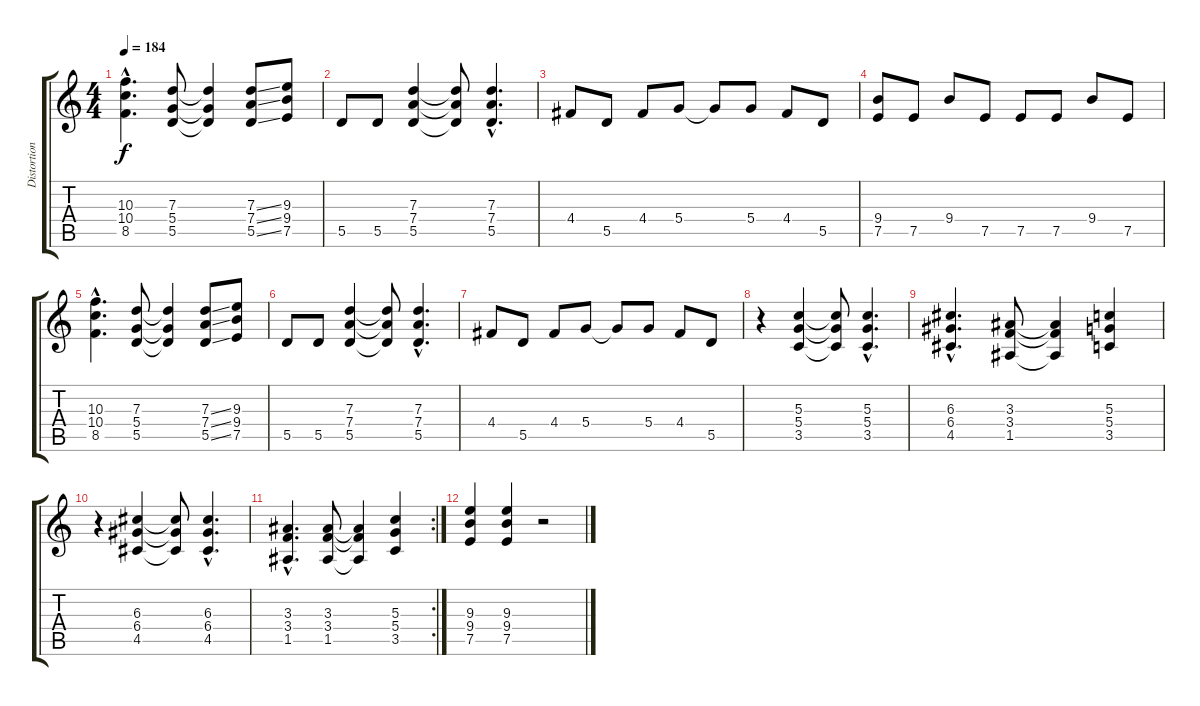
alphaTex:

\track ("Distortion Guitar" "Distortion") {instrument distortionguitar}
\staff {score tabs}
\tuning (E4 B3 G3 D3 A2 E2) {hide}
\ts (4 4)
\tempo 184
\clef g2
\ks c
(10.3{hac} 10.4{hac} 8.5{hac}).4{d dy f} (7.3 5.4 5.5).8 (7.3{t} 5.4{t} 5.5{t}).4 (7.3{ss} 7.4{ss} 5.5{ss}).8 (9.3 9.4 7.5).8 |
5.5.8 5.5.8 (7.3 7.4 5.5).4 (7.3{t} 7.4{t} 5.5{t}).8 (7.3{hac} 7.4{hac} 5.5{hac}).4{d} |
4.4.8 5.5.8 4.4.8 5.4.8 5.4{t}.8 5.4.8 4.4.8 5.5.8 |
(9.4 7.5).8 7.5.8 9.4.8 7.5.8 7.5.8 7.5.8 9.4.8 7.5.8 |
(10.3{hac} 10.4{hac} 8.5{hac}).4{d} (7.3 5.4 5.5).8 (7.3{t} 5.4{t} 5.5{t}).4 (7.3{ss} 7.4{ss} 5.5{ss}).8 (9.3 9.4 7.5).8 |
5.5.8 5.5.8 (7.3 7.4 5.5).4 (7.3{t} 7.4{t} 5.5{t}).8 (7.3{hac} 7.4{hac} 5.5{hac}).4{d} |
4.4.8 5.5.8 4.4.8 5.4.8 5.4{t}.8 5.4.8 4.4.8 5.5.8 |
r.4 (5.3 5.4 3.5).4 (5.3{t} 5.4{t} 3.5{t}).8 (5.3{hac} 5.4{hac} 3.5{hac}).4{d} |
(6.3{hac} 6.4{hac} 4.5{hac}).4{d} (3.3 3.4 1.5).8 (3.3{t} 3.4{t} 1.5{t}).4 (5.3 5.4 3.5).4 |
r.4 (6.3 6.4 4.5).4 (6.3{t} 6.4{t} 4.5{t}).8 (6.3{hac} 6.4{hac} 4.5{hac}).4{d} |
\rc 2
(3.3{hac} 3.4{hac} 1.5{hac}).4{d} (3.3 3.4 1.5).8 (3.3{t} 3.4{t} 1.5{t}).4 (5.3 5.4 3.5).4 |
(9.3 9.4 7.5).4 (9.3 9.4 7.5).4 r.2
